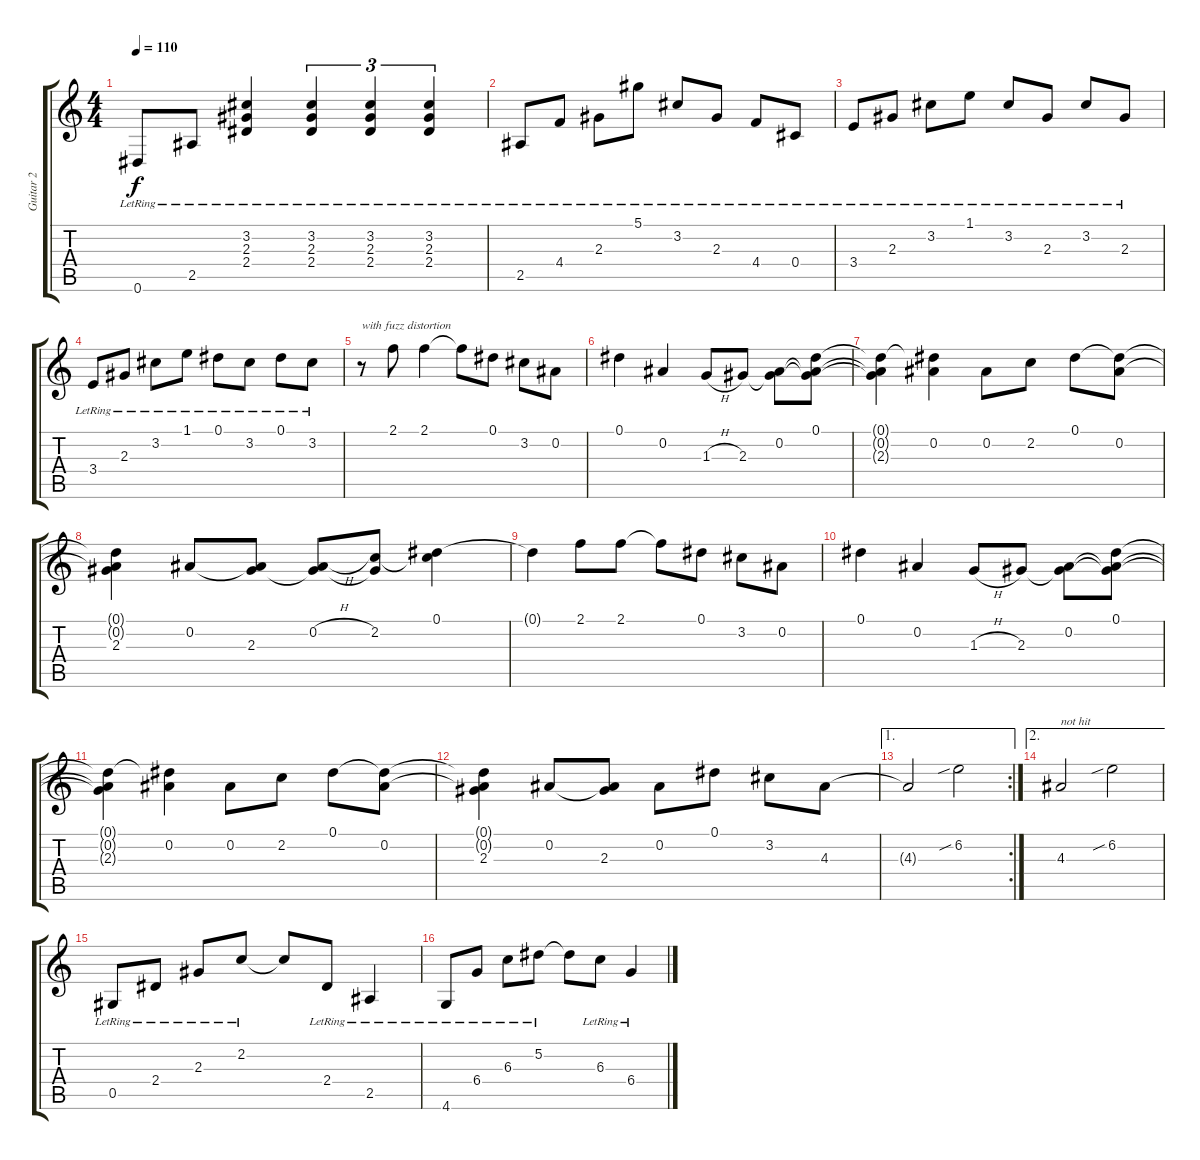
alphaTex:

\track ("Guitar 2" "Guitar 2") {instrument electricguitarclean}
\staff {score tabs}
\tuning (Eb4 Bb3 Gb3 Db3 Ab2 Eb2) {hide}
\ts (4 4)
\tempo 110
\clef g2
\ks c
0.6{lr}.8{dy f} 2.5{lr}.8 (3.2{lr} 2.3{lr} 2.4{lr}).4 (3.2{lr} 2.3{lr} 2.4{lr}).4{tu (3 2)} (3.2{lr} 2.3{lr} 2.4{lr}).4{tu (3 2)} (3.2{lr} 2.3{lr} 2.4{lr}).4{tu (3 2)} |
2.5{lr}.8 4.4{lr}.8 2.3{lr}.8 5.1{lr}.8 3.2{lr}.8 2.3{lr}.8 4.4{lr}.8 0.4{lr}.8 |
3.4{lr}.8 2.3{lr}.8 3.2{lr}.8 1.1{lr}.8 3.2{lr}.8 2.3{lr}.8 3.2{lr}.8 2.3{lr}.8 |
3.4{lr}.8 2.3{lr}.8 3.2{lr}.8 1.1{lr}.8 0.1{lr}.8 3.2{lr}.8 0.1{lr}.8 3.2{lr}.8 |
r.8{txt "with fuzz distortion"} 2.1.8{instrument overdrivenguitar} 2.1.4 2.1{t}.8 0.1.8 3.2.8 0.2.8 |
0.1.4 0.2.4 1.3{h}.8 2.3.8 (0.2 2.3{t}).8 (0.1 0.2{t} 2.3{t}).8 |
(0.1{t} 0.2{t} 2.3{t}).4 (0.1{t} 0.2).4{instrument overdrivenguitar} 0.2.8 2.2.8 0.1.8 (0.1{t} 0.2).8 |
(0.1{t} 0.2{t} 2.3).4 0.2.8 (0.2{t} 2.3).8 (0.2{h} 2.3{t}).8 (2.2 2.3{t}).8 (0.1 2.2{t}).4 |
0.1{t}.4 2.1.8{instrument overdrivenguitar} 2.1.8 2.1{t}.8 0.1.8 3.2.8 0.2.8 |
0.1.4 0.2.4 1.3{h}.8 2.3.8 (0.2 2.3{t}).8 (0.1 0.2{t} 2.3{t}).8 |
(0.1{t} 0.2{t} 2.3{t}).4 (0.1{t} 0.2).4{instrument overdrivenguitar} 0.2.8 2.2.8 0.1.8 (0.1{t} 0.2).8 |
(0.1{t} 0.2{t} 2.3).4 0.2.8 (0.2{t} 2.3).8 0.2.8 0.1.8 3.2.8 4.3.8 |
\ae 1
\rc 2
4.3{t}.2 6.2{sib}.2{instrument overdrivenguitar} |
\ae 2
4.3.2{txt "not hit" instrument overdrivenguitar} 6.2{sib}.2 |
0.5{lr}.8{instrument electricguitarjazz} 2.4{lr}.8 2.3{lr}.8 2.2{lr}.8 2.2{t}.8 2.4{lr}.8 2.5{lr}.4 |
4.6{lr}.8 6.4{lr}.8 6.3{lr}.8 5.2{lr}.8 5.2{t}.8 6.3{lr}.8 6.4{lr}.4
